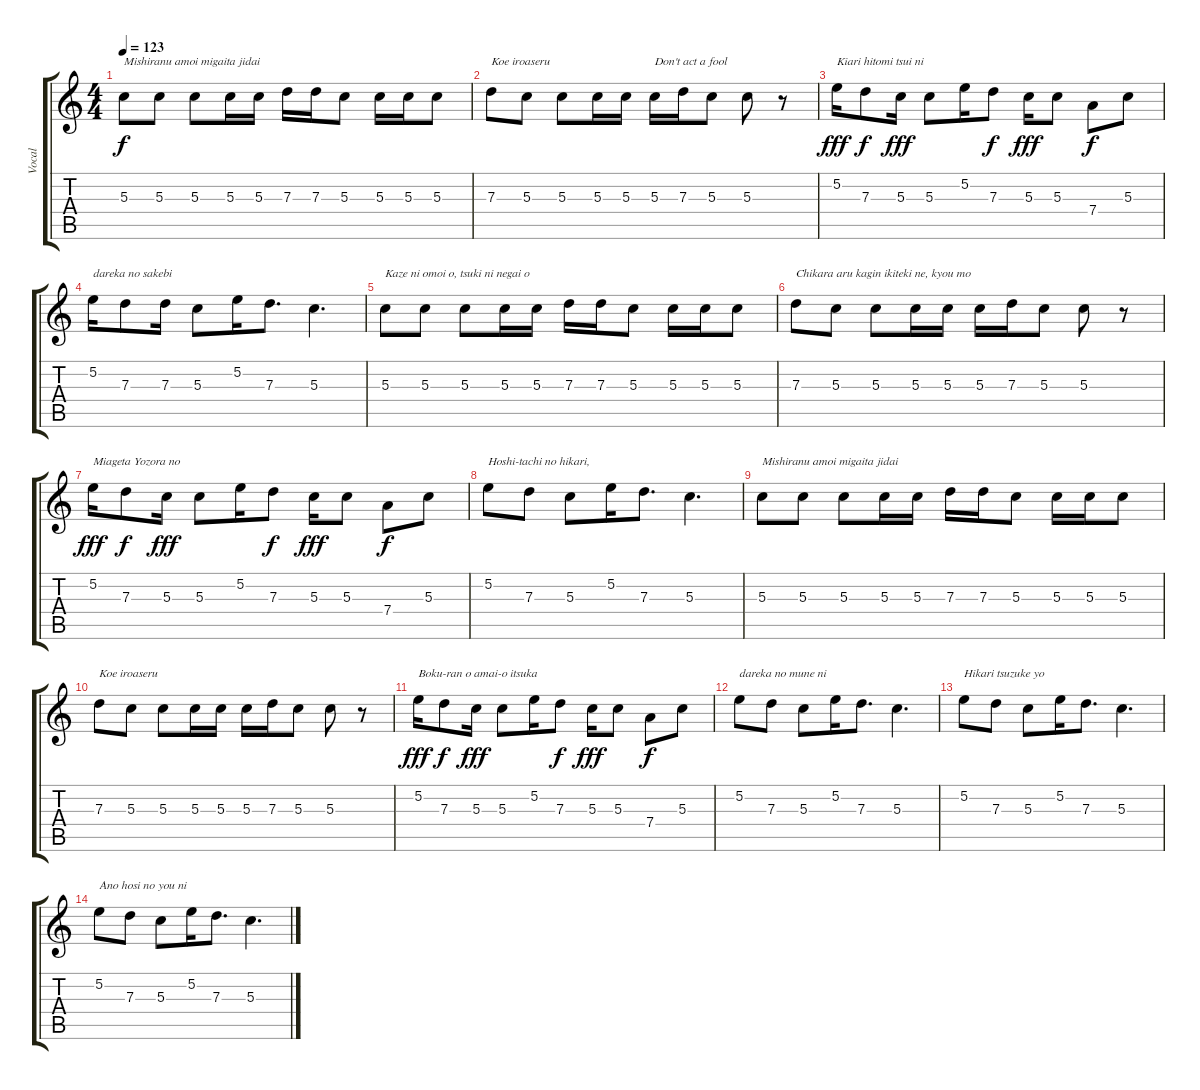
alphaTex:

\track ("Vocal" "Vocal") {instrument electricguitarjazz}
\staff {score tabs}
\tuning (E4 B3 G3 D3 A2 E2) {hide}
\ts (4 4)
\tempo 123
\clef g2
\ks c
5.3.8{txt "Mishiranu amoi migaita jidai " dy f} 5.3.8 5.3.8 5.3.16 5.3.16 7.3.16 7.3.16 5.3.8 5.3.16 5.3.16 5.3.8 |
7.3.8{txt "Koe iroaseru "} 5.3.8 5.3.8 5.3.16 5.3.16 5.3.16{txt "Don't act a fool "} 7.3.16 5.3.8 5.3.8 r.8 |
5.2.16{txt "Kiari hitomi tsui ni" dy fff} 7.3.8{dy f} 5.3.16{dy fff} 5.3.8 5.2.16 7.3.8{dy f} 5.3.16{dy fff} 5.3.8 7.4.8{dy f} 5.3.8 |
5.2.16{txt "dareka no sakebi "} 7.3.8 7.3.16 5.3.8 5.2.16 7.3.8{d} 5.3.4{d} |
5.3.8{txt "Kaze ni omoi o, tsuki ni negai o "} 5.3.8 5.3.8 5.3.16 5.3.16 7.3.16 7.3.16 5.3.8 5.3.16 5.3.16 5.3.8 |
7.3.8{txt "Chikara aru kagin ikiteki ne, kyou mo "} 5.3.8 5.3.8 5.3.16 5.3.16 5.3.16 7.3.16 5.3.8 5.3.8 r.8 |
5.2.16{txt "Miageta Yozora no " dy fff} 7.3.8{dy f} 5.3.16{dy fff} 5.3.8 5.2.16 7.3.8{dy f} 5.3.16{dy fff} 5.3.8 7.4.8{dy f} 5.3.8 |
5.2.8{txt "Hoshi-tachi no hikari, "} 7.3.8 5.3.8 5.2.16 7.3.8{d} 5.3.4{d} |
5.3.8{txt "Mishiranu amoi migaita jidai "} 5.3.8 5.3.8 5.3.16 5.3.16 7.3.16 7.3.16 5.3.8 5.3.16 5.3.16 5.3.8 |
7.3.8{txt "Koe iroaseru "} 5.3.8 5.3.8 5.3.16 5.3.16 5.3.16 7.3.16 5.3.8 5.3.8 r.8 |
5.2.16{txt "Boku-ran o amai-o itsuka" dy fff} 7.3.8{dy f} 5.3.16{dy fff} 5.3.8 5.2.16 7.3.8{dy f} 5.3.16{dy fff} 5.3.8 7.4.8{dy f} 5.3.8 |
5.2.8{txt "dareka no mune ni "} 7.3.8 5.3.8 5.2.16 7.3.8{d} 5.3.4{d} |
5.2.8{txt "Hikari tsuzuke yo "} 7.3.8 5.3.8 5.2.16 7.3.8{d} 5.3.4{d} |
5.2.8{txt "Ano hosi no you ni"} 7.3.8 5.3.8 5.2.16 7.3.8{d} 5.3.4{d}
